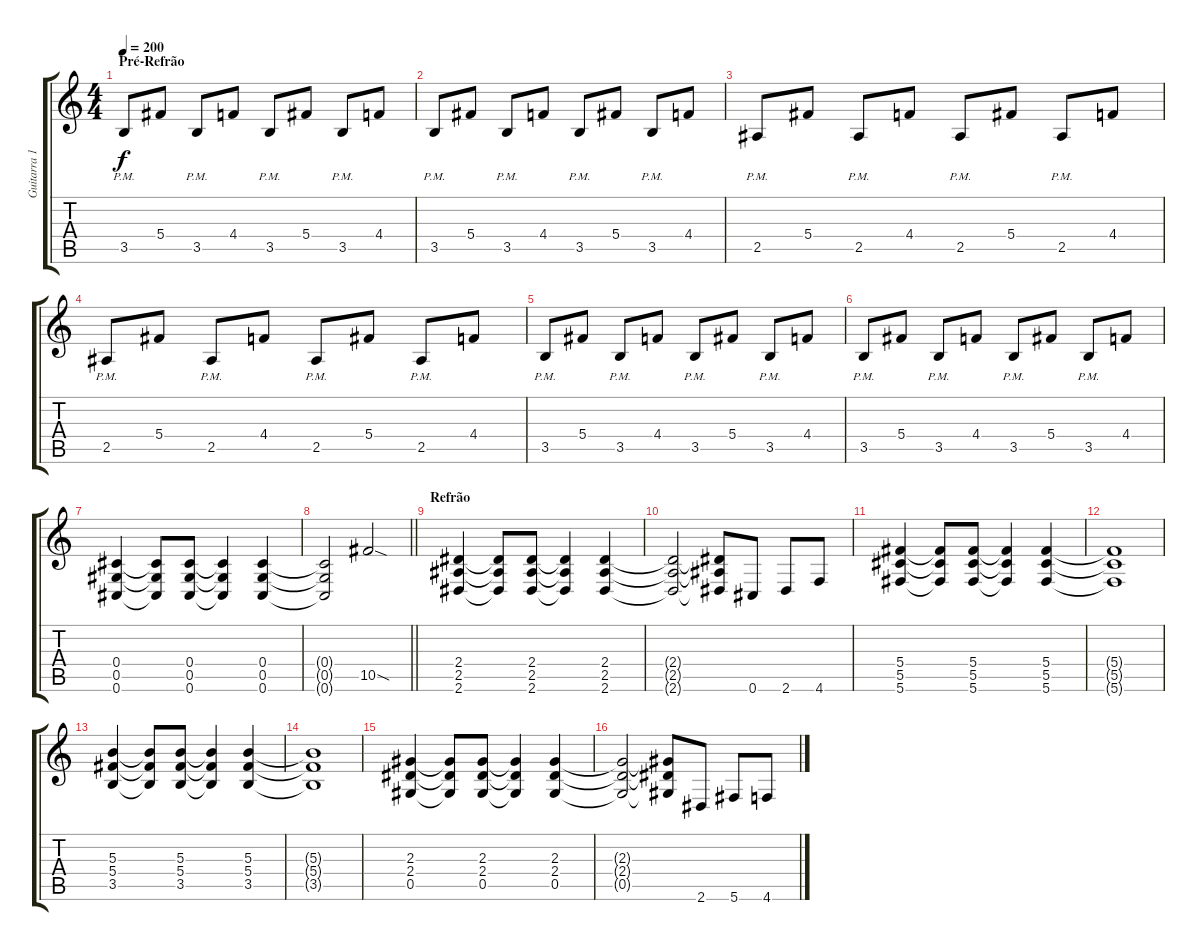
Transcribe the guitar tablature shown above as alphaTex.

\track ("Guitarra 1" "Guitarra 1") {instrument distortionguitar}
\staff {score tabs}
\tuning (Eb4 Bb3 Gb3 Db3 Ab2 Db2) {hide}
\ts (4 4)
\section ("" "Pré-Refrão")
\tempo 200
\clef g2
\ks c
3.5{pm}.8{dy f} 5.4.8 3.5{pm}.8 4.4.8 3.5{pm}.8 5.4.8 3.5{pm}.8 4.4.8 |
3.5{pm}.8 5.4.8 3.5{pm}.8 4.4.8 3.5{pm}.8 5.4.8 3.5{pm}.8 4.4.8 |
2.5{pm}.8 5.4.8 2.5{pm}.8 4.4.8 2.5{pm}.8 5.4.8 2.5{pm}.8 4.4.8 |
2.5{pm}.8 5.4.8 2.5{pm}.8 4.4.8 2.5{pm}.8 5.4.8 2.5{pm}.8 4.4.8 |
3.5{pm}.8 5.4.8 3.5{pm}.8 4.4.8 3.5{pm}.8 5.4.8 3.5{pm}.8 4.4.8 |
3.5{pm}.8 5.4.8 3.5{pm}.8 4.4.8 3.5{pm}.8 5.4.8 3.5{pm}.8 4.4.8 |
(0.4 0.5 0.6).4 (0.4{t} 0.5{t} 0.6{t}).8 (0.4 0.5 0.6).8 (0.4{t} 0.5{t} 0.6{t}).4 (0.4 0.5 0.6).4 |
\barLineRight lightlight
(0.4{t} 0.5{t} 0.6{t}).2 10.5{sod}.2 |
\section ("" "Refrão")
(2.4 2.5 2.6).4 (2.4{t} 2.5{t} 2.6{t}).8 (2.4 2.5 2.6).8 (2.4{t} 2.5{t} 2.6{t}).4 (2.4 2.5 2.6).4 |
(2.4{t} 2.5{t} 2.6{t}).2 (2.4{t} 2.5{t} 2.6{t}).8 0.6.8 2.6.8 4.6.8 |
(5.4 5.5 5.6).4 (5.4{t} 5.5{t} 5.6{t}).8 (5.4 5.5 5.6).8 (5.4{t} 5.5{t} 5.6{t}).4 (5.4 5.5 5.6).4 |
(5.4{t} 5.5{t} 5.6{t}).1 |
(5.3 5.4 3.5).4 (5.3{t} 5.4{t} 3.5{t}).8 (5.3 5.4 3.5).8 (5.3{t} 5.4{t} 3.5{t}).4 (5.3 5.4 3.5).4 |
(5.3{t} 5.4{t} 3.5{t}).1 |
(2.3 2.4 0.5).4 (2.3{t} 2.4{t} 0.5{t}).8 (2.3 2.4 0.5).8 (2.3{t} 2.4{t} 0.5{t}).4 (2.3 2.4 0.5).4 |
(2.3{t} 2.4{t} 0.5{t}).2 (2.3{t} 2.4{t} 0.5{t}).8 2.6.8 5.6.8 4.6.8
